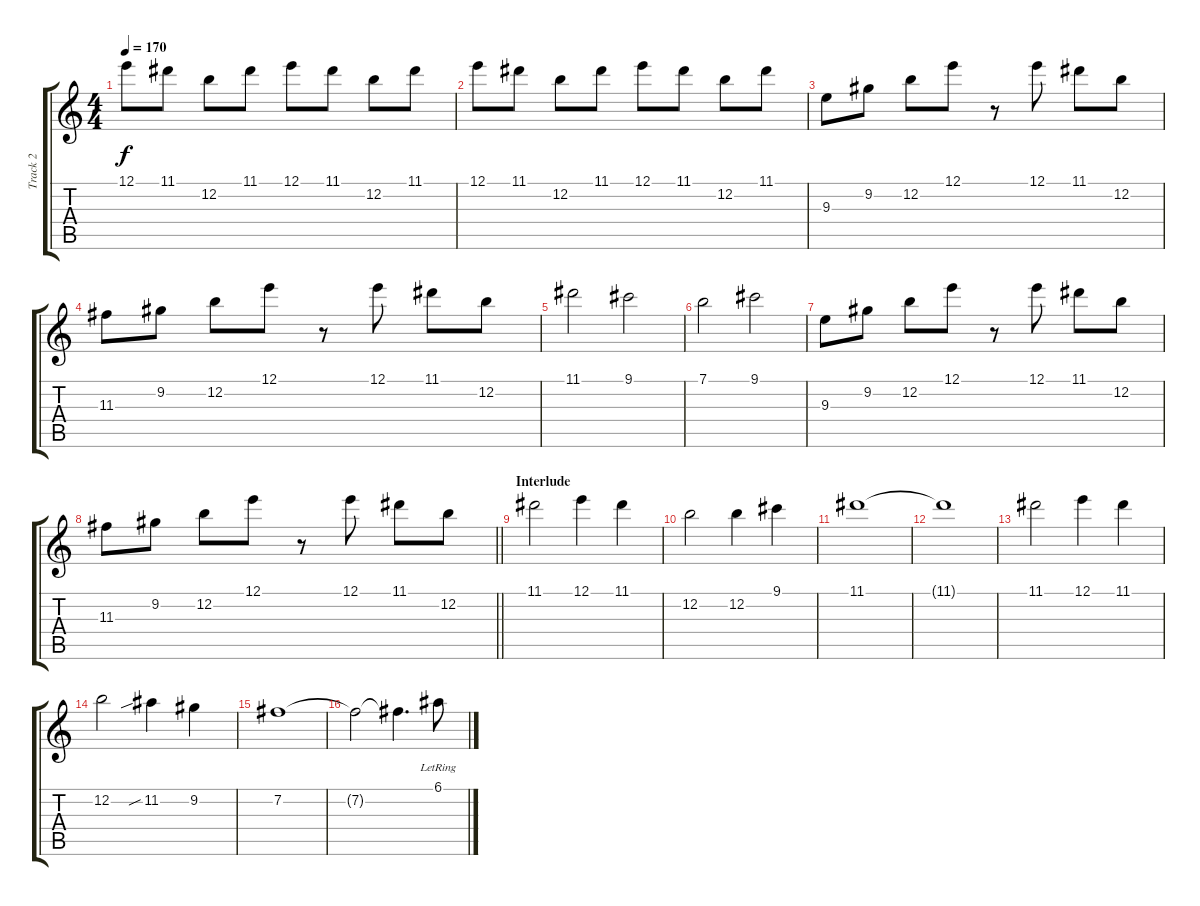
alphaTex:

\track ("Track 2" "Track 2") {instrument acousticguitarsteel}
\staff {score tabs}
\tuning (E4 B3 G3 D3 A2 E2) {hide}
\ts (4 4)
\tempo 170
\clef g2
\ks c
12.1.8{dy f} 11.1.8 12.2.8 11.1.8 12.1.8 11.1.8 12.2.8 11.1.8 |
12.1.8 11.1.8 12.2.8 11.1.8 12.1.8 11.1.8 12.2.8 11.1.8 |
9.3.8 9.2.8 12.2.8 12.1.8 r.8 12.1.8 11.1.8 12.2.8 |
11.3.8 9.2.8 12.2.8 12.1.8 r.8 12.1.8 11.1.8 12.2.8 |
11.1.2 9.1.2 |
7.1.2 9.1.2 |
9.3.8 9.2.8 12.2.8 12.1.8 r.8 12.1.8 11.1.8 12.2.8 |
\barLineRight lightlight
11.3.8 9.2.8 12.2.8 12.1.8 r.8 12.1.8 11.1.8 12.2.8 |
\section ("" "Interlude")
11.1.2 12.1.4 11.1.4 |
12.2.2 12.2.4 9.1.4 |
11.1.1 |
11.1{t}.1 |
11.1.2 12.1.4 11.1.4 |
12.2.2 11.2{sib}.4 9.2.4 |
7.2.1 |
7.2{t}.2 7.2{t}.4{d} 6.1{lr}.8
